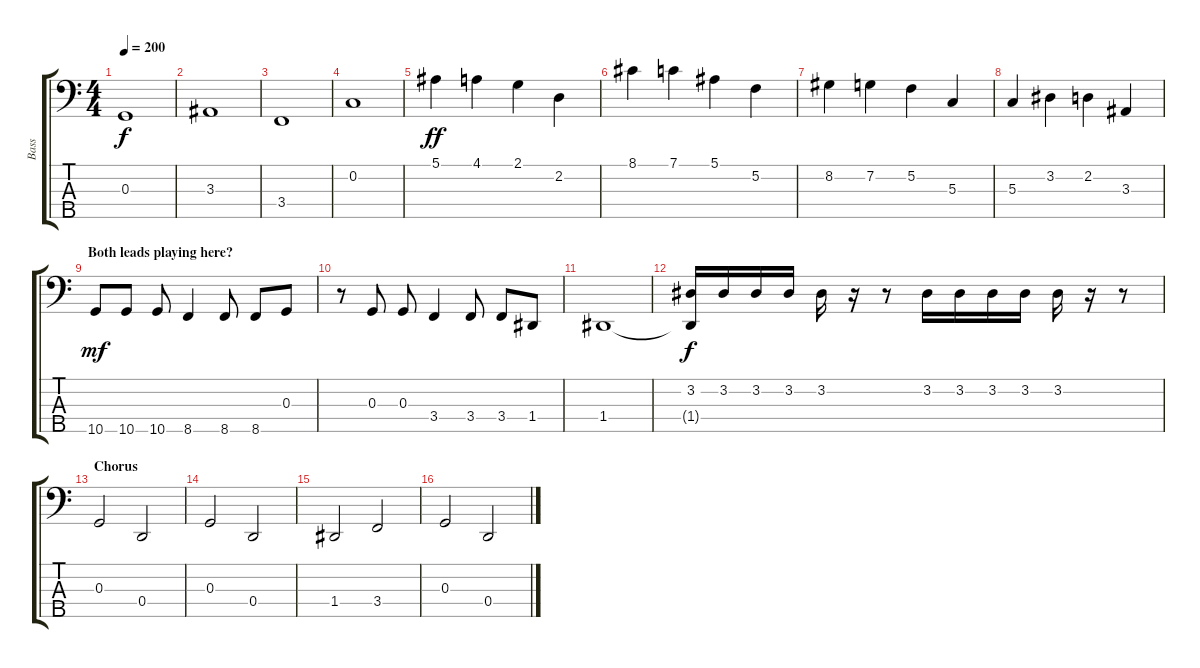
\track ("Bass" "Bass") {instrument electricbasspick}
\staff {score tabs}
\tuning (F2 C2 G1 D1 A0) {hide}
\ts (4 4)
\tempo 200
\clef f4
\ks c
0.3.1{dy f} |
3.3.1 |
3.4.1 |
0.2.1 |
5.1.4{dy ff} 4.1.4 2.1.4 2.2.4 |
8.1.4 7.1.4 5.1.4 5.2.4 |
8.2.4 7.2.4 5.2.4 5.3.4 |
5.3.4 3.2.4 2.2.4 3.3.4 |
\section ("" "Both leads playing here?")
10.5.8{dy mf} 10.5.8 10.5.8 8.5.4 8.5.8 8.5.8 0.3.8 |
r.8 0.3.8 0.3.8 3.4.4 3.4.8 3.4.8 1.4.8 |
1.4.1 |
(3.2 1.4{t}).16{dy f} 3.2.16 3.2.16 3.2.16 3.2.16 r.16 r.8 3.2.16 3.2.16 3.2.16 3.2.16 3.2.16 r.16 r.8 |
\section ("" "Chorus")
0.3.2 0.4.2 |
0.3.2 0.4.2 |
1.4.2 3.4.2 |
0.3.2 0.4.2
